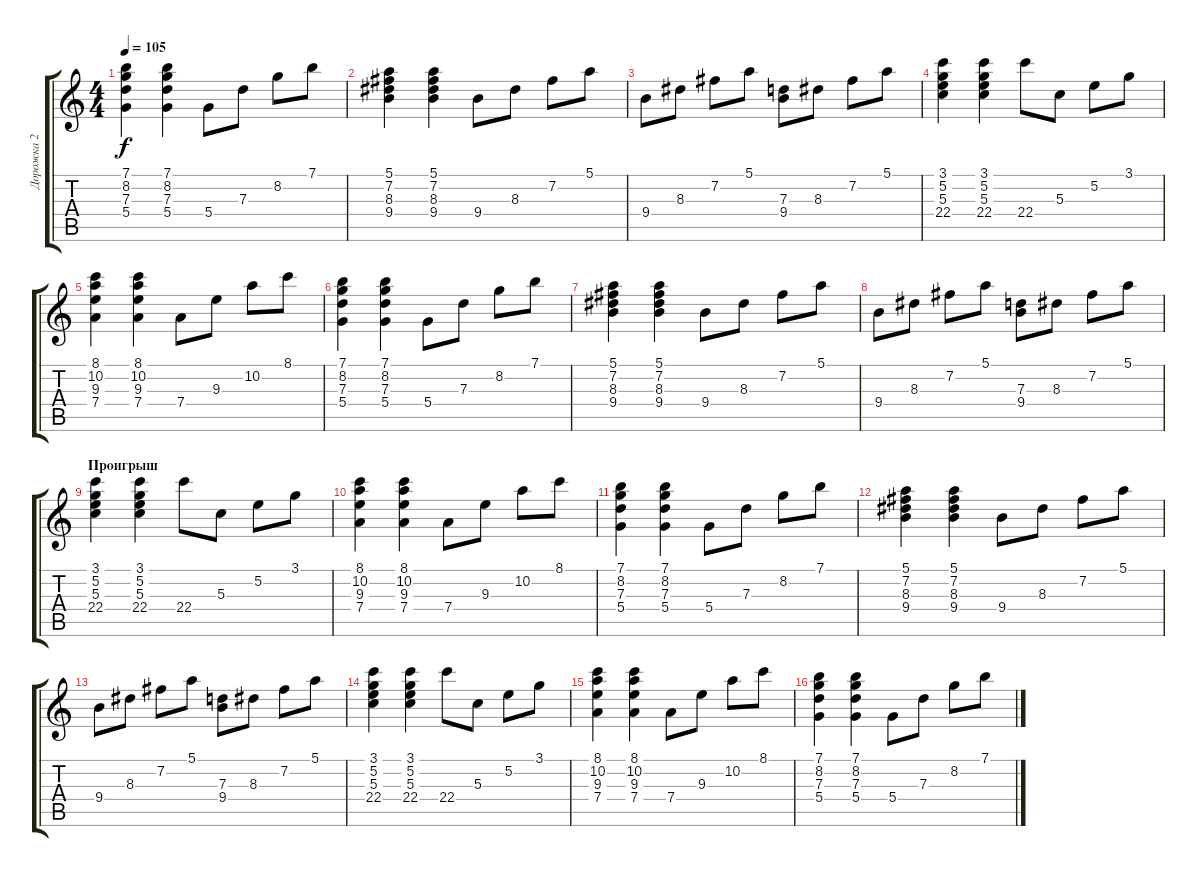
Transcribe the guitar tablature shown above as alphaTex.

\track ("Дорожка 2" "Дорожка 2") {instrument electricguitarclean}
\staff {score tabs}
\tuning (E4 B3 G3 D3 A2 E2) {hide}
\ts (4 4)
\tempo 105
\clef g2
\ks c
(7.1 8.2 7.3 5.4).4{dy f} (7.1 8.2 7.3 5.4).4 5.4.8 7.3.8 8.2.8 7.1.8 |
(5.1 7.2 8.3 9.4).4 (5.1 7.2 8.3 9.4).4 9.4.8 8.3.8 7.2.8 5.1.8 |
9.4.8 8.3.8 7.2.8 5.1.8 (7.3 9.4).8 8.3.8 7.2.8 5.1.8 |
(3.1 5.2 5.3 22.4).4 (3.1 5.2 5.3 22.4).4 22.4.8 5.3.8 5.2.8 3.1.8 |
(8.1 10.2 9.3 7.4).4 (8.1 10.2 9.3 7.4).4 7.4.8 9.3.8 10.2.8 8.1.8 |
(7.1 8.2 7.3 5.4).4 (7.1 8.2 7.3 5.4).4 5.4.8 7.3.8 8.2.8 7.1.8 |
(5.1 7.2 8.3 9.4).4 (5.1 7.2 8.3 9.4).4 9.4.8 8.3.8 7.2.8 5.1.8 |
9.4.8 8.3.8 7.2.8 5.1.8 (7.3 9.4).8 8.3.8 7.2.8 5.1.8 |
\section ("" "Проигрыш")
(3.1 5.2 5.3 22.4).4 (3.1 5.2 5.3 22.4).4 22.4.8 5.3.8 5.2.8 3.1.8 |
(8.1 10.2 9.3 7.4).4 (8.1 10.2 9.3 7.4).4 7.4.8 9.3.8 10.2.8 8.1.8 |
(7.1 8.2 7.3 5.4).4 (7.1 8.2 7.3 5.4).4 5.4.8 7.3.8 8.2.8 7.1.8 |
(5.1 7.2 8.3 9.4).4 (5.1 7.2 8.3 9.4).4 9.4.8 8.3.8 7.2.8 5.1.8 |
9.4.8 8.3.8 7.2.8 5.1.8 (7.3 9.4).8 8.3.8 7.2.8 5.1.8 |
(3.1 5.2 5.3 22.4).4 (3.1 5.2 5.3 22.4).4 22.4.8 5.3.8 5.2.8 3.1.8 |
(8.1 10.2 9.3 7.4).4 (8.1 10.2 9.3 7.4).4 7.4.8 9.3.8 10.2.8 8.1.8 |
(7.1 8.2 7.3 5.4).4 (7.1 8.2 7.3 5.4).4 5.4.8 7.3.8 8.2.8 7.1.8
